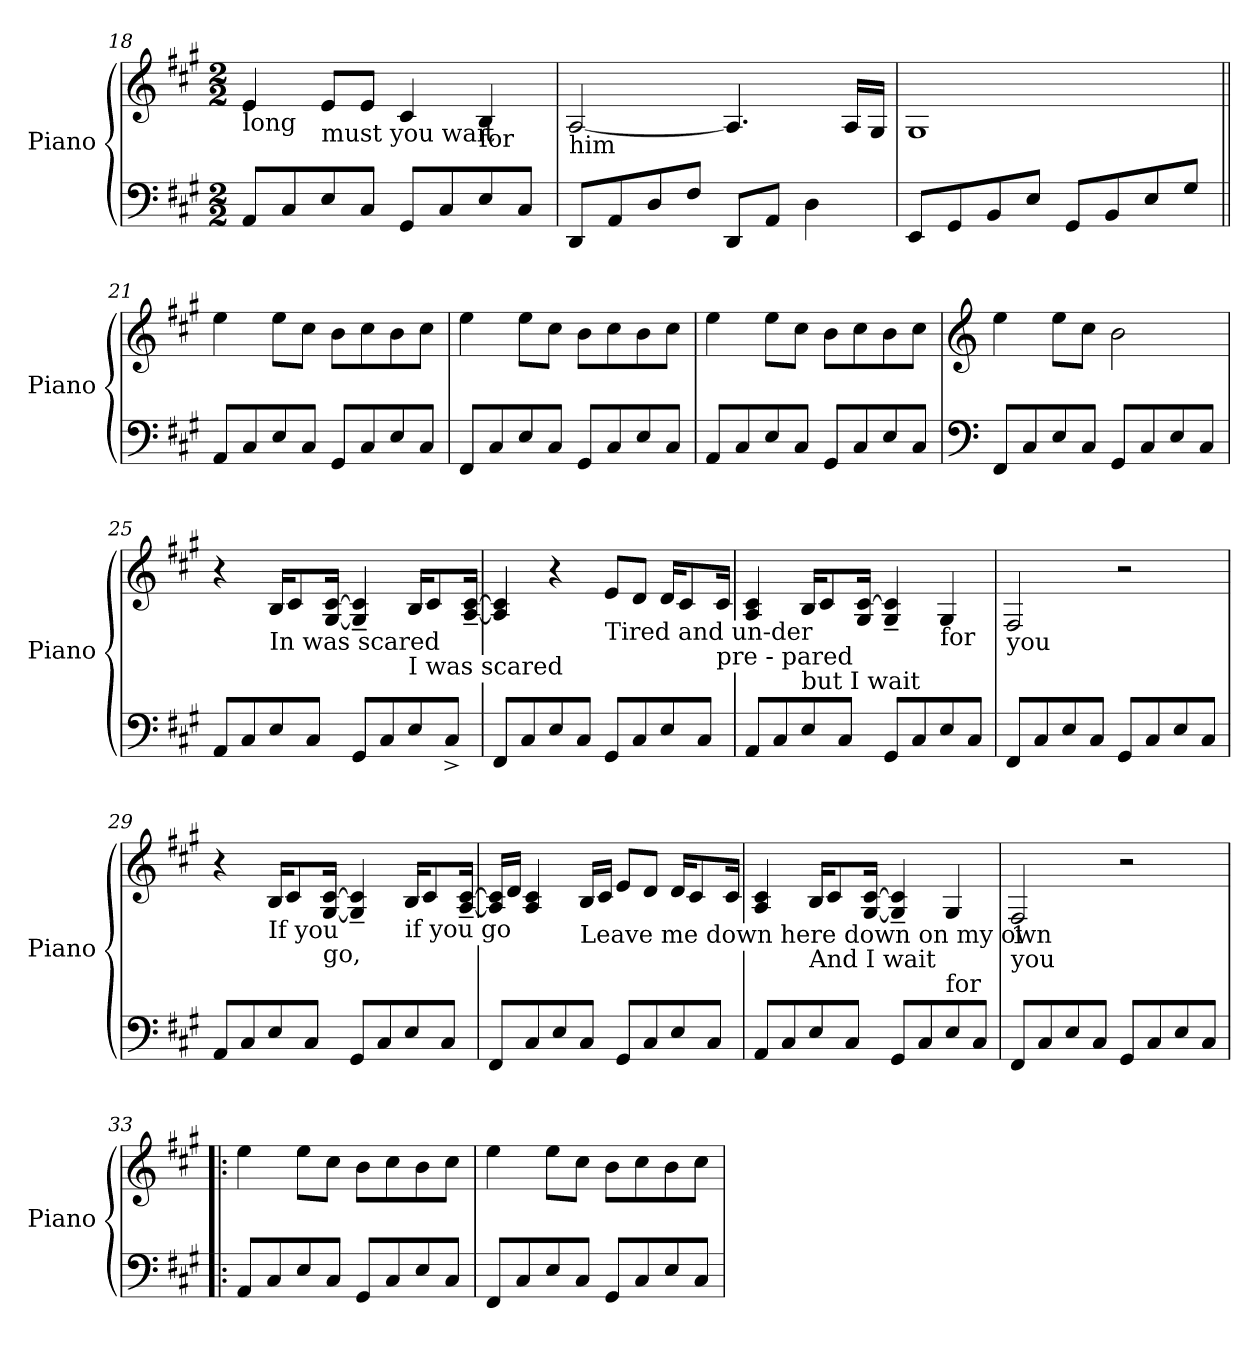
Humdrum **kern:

**kern	**kern
*part1	*part1
*staff2	*staff1
*I"Piano	*
*I'Piano	*
!!LO:LB:g=z
*clefF4	*clefG2
*k[f#c#g#]	*k[f#c#g#]
*M2/2	*M2/2
=18	=18
!	!LO:TX:b:t=long
8AA/L	4e/
8C#/	.
!	!LO:TX:b:t=must you wait
8E/	8e/L
8C#/J	8e/J
8GG#/L	4c#/
8C#/	.
!	!LO:TX:b:t=for
8E/	4B/
8C#/J	.
=19	=19
!	!LO:TX:b:t=him
8DD/L	[2A/
8AA/	.
8D/	.
8F#/J	.
8DD/L	4.A/]
8AA/J	.
4D\	.
.	16A/LL
.	16G#/JJ
=20	=20
8EE/L	1G#
8GG#/	.
8BB/	.
8E/J	.
8GG#/L	.
8BB/	.
8E/	.
8G#/J	.
!!LO:LB:g=z
=21||	=21||
8AA/L	4ee\
8C#/	.
8E/	8ee\L
8C#/J	8cc#\J
8GG#/L	8b\L
8C#/	8cc#\
8E/	8b\
8C#/J	8cc#\J
=22	=22
8FF#/L	4ee\
8C#/	.
8E/	8ee\L
8C#/J	8cc#\J
8GG#/L	8b\L
8C#/	8cc#\
8E/	8b\
8C#/J	8cc#\J
=23	=23
8AA/L	4ee\
8C#/	.
8E/	8ee\L
8C#/J	8cc#\J
8GG#/L	8b\L
8C#/	8cc#\
8E/	8b\
8C#/J	8cc#\J
!!LO:PB:g=z
=24	=24
*clefF4	*clefG2
8FF#/L	4ee\
8C#/	.
8E/	8ee\L
8C#/J	8cc#\J
8GG#/L	2b\
8C#/	.
8E/	.
8C#/J	.
=25	=25
8AA/L	4r
8C#/	.
!	!LO:TX:b:t=In was      scared
8E/	16B/KL
.	8c#/
8C#/J	.
.	[16G#/ [16c#/Jk
8GG#/L	4G#/]~ 4c#/]~
8C#/	.
!	!LO:TX:b:t=I was       scared
8E/	16B/KL
.	8c#/
8C#^/J	.
.	[16A/~ [16c#/~Jk
!!LO:LB:g=z
=26	=26
8FF#/L	4A/] 4c#/]
8C#/	.
8E/	4r
8C#/J	.
!	!LO:TX:b:t=Tired and     un-der
8GG#/L	8e/L
8C#/	8d/J
8E/	16d/KL
.	8c#/
8C#/J	.
!	!LO:TX:b:t=pre -  pared
.	16c#/Jk
=27	=27
8AA/L	4A/ 4c#/
8C#/	.
!	!LO:TX:b:t=but  I          wait
8E/	16B/KL
.	8c#/
8C#/J	.
.	16G#/ [16c#/Jk
8GG#/L	4G#/~ 4c#/]~
8C#/	.
!	!LO:TX:b:t=for
8E/	4G#/
8C#/J	.
!!LO:LB:g=z
=28	=28
!	!LO:TX:b:t=you
8FF#/L	2F#/
8C#/	.
8E/	.
8C#/J	.
8GG#/L	2r
8C#/	.
8E/	.
8C#/J	.
=29	=29
8AA/L	4r
8C#/	.
!	!LO:TX:b:t=If you
8E/	16B/KL
.	8c#/
8C#/J	.
!	!LO:TX:b:t=go,
.	[16G#/ [16c#/Jk
8GG#/L	4G#/]~ 4c#/]~
8C#/	.
!	!LO:TX:b:t=if you      go
8E/	16B/KL
.	8c#/
8C#/J	.
.	[16A/~ [16c#/~Jk
!!LO:LB:g=z
=30	=30
8FF#/L	16A/] 16c#/]LL
.	16d/JJ
8C#/	4A/ 4c#/
8E/	.
!	!LO:TX:b:t=Leave me down here down on     my own
8C#/J	16B/LL
.	16c#/JJ
8GG#/L	8e/L
8C#/	8d/J
8E/	16d/KL
.	8c#/
8C#/J	.
.	16c#/Jk
=31	=31
8AA/L	4A/ 4c#/
8C#/	.
!	!LO:TX:b:t=And I        wait
8E/	16B/KL
.	8c#/
8C#/J	.
.	[16G#/ [16c#/Jk
8GG#/L	4G#/]~ 4c#/]~
8C#/	.
!	!LO:TX:b:t=for
8E/	4G#/
8C#/J	.
!!LO:LB:g=z
=32	=32
!	!LO:TX:b:t=1
!	!LO:TX:b:t=you
8FF#/L	2F#/
8C#/	.
8E/	.
8C#/J	.
8GG#/L	2r
8C#/	.
8E/	.
8C#/J	.
=33!|:	=33!|:
8AA/L	4ee\
8C#/	.
8E/	8ee\L
8C#/J	8cc#\J
8GG#/L	8b\L
8C#/	8cc#\
8E/	8b\
8C#/J	8cc#\J
=34	=34
8FF#/L	4ee\
8C#/	.
8E/	8ee\L
8C#/J	8cc#\J
8GG#/L	8b\L
8C#/	8cc#\
8E/	8b\
8C#/J	8cc#\J
=	=
*-	*-
